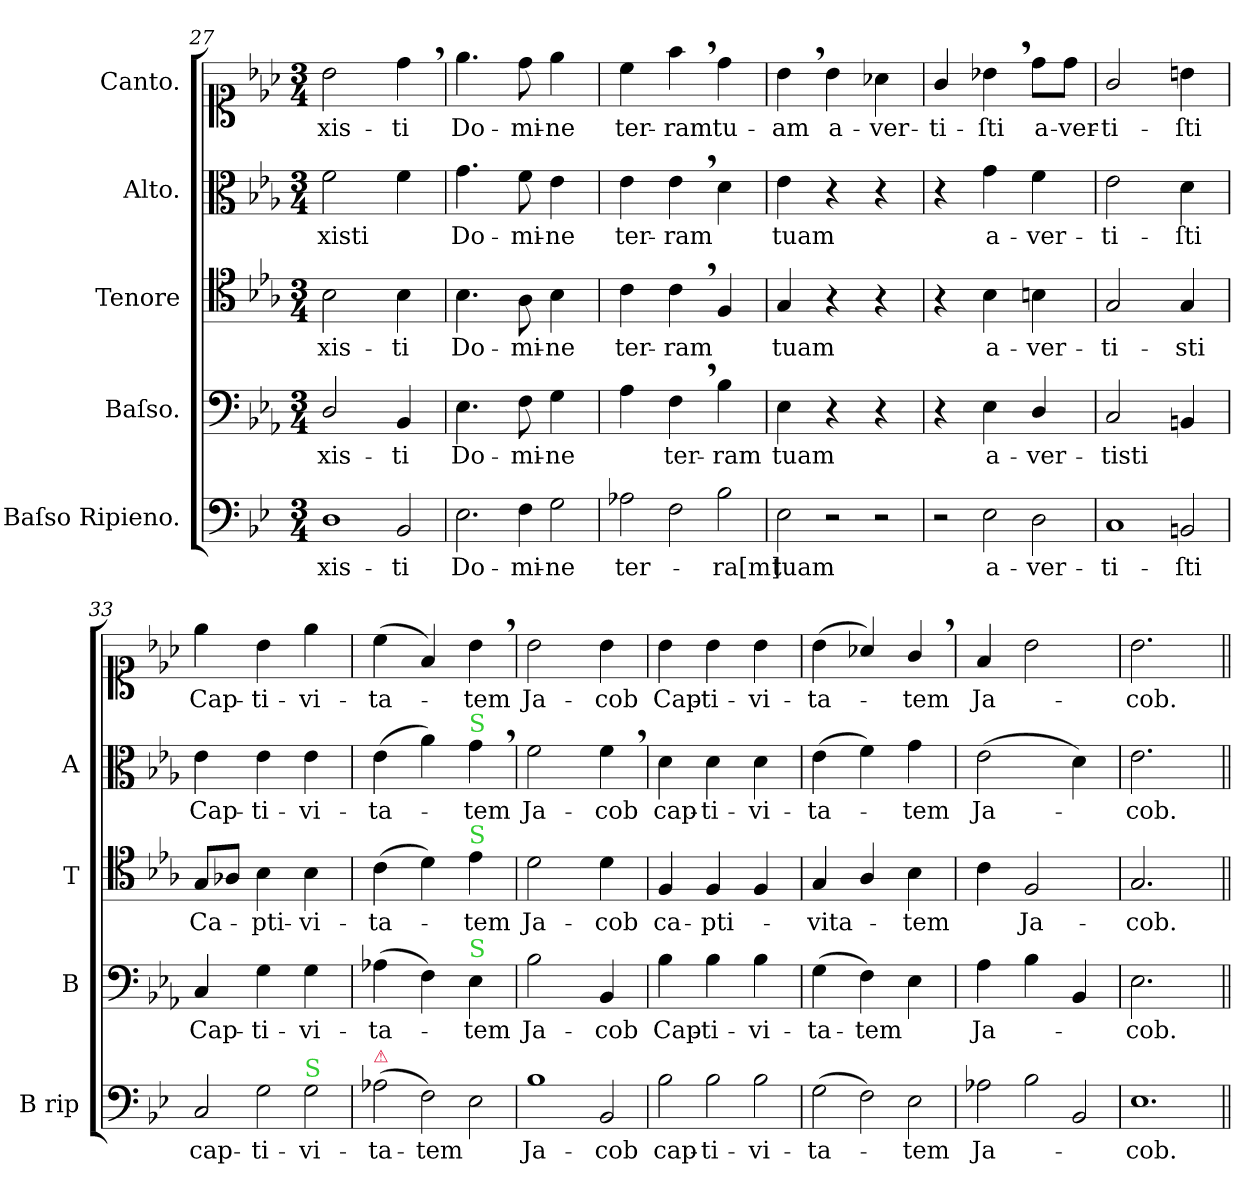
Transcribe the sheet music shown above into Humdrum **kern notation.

**kern	**text	**kern	**text	**kern	**text	**kern	**text	**kern	**text
*part5	*part5	*part4	*part4	*part3	*part3	*part2	*part2	*part1	*part1
*staff5	*staff5	*staff4	*staff4	*staff3	*staff3	*staff2	*staff2	*staff1	*staff1
*I"Baſso Ripieno.	*	*I"Baſso.	*	*I"Tenore	*	*I"Alto.	*	*I"Canto.	*
*I'B rip	*	*I'B	*	*I'T	*	*I'A	*	*	*
*clefF4	*	*clefF4	*	*clefC4	*	*clefC3	*	*clefC1	*
*k[b-e-]	*	*k[b-e-a-]	*	*k[b-e-a-]	*	*k[b-e-a-]	*	*k[b-e-a-]	*
*	*	*E-:	*	*E-:	*	*E-:	*	*E-:	*
*M3/4	*	*M3/4	*	*M3/4	*	*M3/4	*	*M3/4	*
=27	=27	=27	=27	=27	=27	=27	=27	=27	=27
!LO:N:vis=1	!	!	!	!	!	!	!	!	!
2D\	-xis-	2D/	-xis-	2B-\	-xis-	2f\	-xisti	2b-\	-xis-
!LO:N:vis=2	!	!	!	!	!	!	!	!	!
4BB-/	-ti	4BB-/	-ti	4B-\	-ti	4f\	.	4dd,\	-ti
=28	=28	=28	=28	=28	=28	=28	=28	=28	=28
!LO:N:vis=2.	!	!	!	!	!	!	!	!	!
4.E-\	Do-	4.E-\	Do-	4.B-\	Do-	4.g\	Do-	4.ee-\	Do-
!LO:N:vis=4	!	!	!	!	!	!	!	!	!
8F\	-mi-	8F\	-mi-	8A-\	-mi-	8f\	-mi-	8dd\	-mi-
!LO:N:vis=2	!	!	!	!	!	!	!	!	!
4G\	-ne	4G\	-ne	4B-\	-ne	4e-\	-ne	4ee-\	-ne
=29	=29	=29	=29	=29	=29	=29	=29	=29	=29
!LO:N:vis=2	!	!	!	!	!	!	!	!	!
4A-X\	ter-	4A-\	.	4c\	ter-	4e-\	ter-	4cc\	ter-
!LO:N:vis=2	!	!	!	!	!	!	!	!	!
4F\	.	4F,\	ter-	4c,\	-ram	4e-,\	-ram	4ff,\	-ram
!LO:N:vis=2	!	!	!	!	!	!	!	!	!
4B-\	-ra[m]	4B-\	-ram	4F/	.	4d\	.	4dd\	tu-
=30	=30	=30	=30	=30	=30	=30	=30	=30	=30
!LO:N:vis=2	!	!	!	!	!	!	!	!	!
4E-\	-tuam	4E-\	tuam	4G/	-tuam	4e-\	-tuam	4b-,\	-am
!LO:N:vis=2	!	!	!	!	!	!	!	!	!
4r	.	4r	.	4r	.	4r	.	4b-\	a-
!LO:N:vis=2	!	!	!	!	!	!	!	!	!
4r	.	4r	.	4r	.	4r	.	4a-X\	-ver-
=31	=31	=31	=31	=31	=31	=31	=31	=31	=31
!LO:N:vis=2	!	!	!	!	!	!	!	!	!
4r	.	4r	.	4r	.	4r	.	4g/	-ti-
!LO:N:vis=2	!	!	!	!	!	!	!	!	!
4E-\	a-	4E-\	a-	4B-\	a-	4g\	a-	4b-X,\	-ſti
!LO:N:vis=2	!	!	!	!	!	!	!	!	!LO:LY:i
4D\	-ver-	4D/	-ver-	4Bn\	-ver-	4f\	-ver-	8dd\L	a-
!	!	!	!	!	!	!	!	!	!LO:LY:i
.	.	.	.	.	.	.	.	8dd\J	-ver-
=32	=32	=32	=32	=32	=32	=32	=32	=32	=32
!LO:N:vis=1	!	!	!	!	!	!	!	!	!LO:LY:i
2C/	-ti-	2C/	-tisti	2G/	-ti-	2e-\	-ti-	2g/	-ti-
!LO:N:vis=2	!	!	!	!	!	!	!	!	!LO:LY:i
4BBn/	-ſti	4BBn/	.	4G/	-sti	4d\	-ſti	4bn\	-ſti
=33	=33	=33	=33	=33	=33	=33	=33	=33	=33
!LO:N:vis=2	!	!	!	!	!	!	!	!	!
4C/	cap-	4C/	Cap-	8G/L	Ca-	4e-\	Cap-	4ee-\	Cap-
.	.	.	.	8A-X/J	.	.	.	.	.
!LO:N:vis=2	!	!	!	!	!	!	!	!	!
4G\	-ti-	4G\	-ti-	4B-\	-pti-	4e-\	-ti-	4b-\	-ti-
!LO:TX:a:color=limegreen:t=S	!	!	!	!	!	!	!	!	!
!LO:N:vis=2	!	!	!	!	!	!	!	!	!
4G\	-vi-	4G\	-vi-	4B-\	-vi-	4e-\	-vi-	4ee-\	-vi-
=34	=34	=34	=34	=34	=34	=34	=34	=34	=34
!LO:TX:a:color=crimson:t=⚠	!	!	!	!	!	!	!	!	!
!LO:N:vis=2	!	!	!	!	!	!	!	!	!
(>4A-X\	-ta-	(>4A-X\	-ta-	(>4c\	-ta-	(>4e-\	-ta-	(<4cc\	-ta-
!LO:N:vis=2	!	!	!	!	!	!	!	!	!
4F\)	-tem	4F\)	.	4d\)	.	4a-\)	.	4f/)	.
!	!	!	!	!	!	!LO:TX:a:color=limegreen:t=S	!	!	!
!	!	!	!	!LO:TX:a:color=limegreen:t=S	!	!	!	!	!
!	!	!LO:TX:a:color=limegreen:t=S	!	!	!	!	!	!	!
!LO:N:vis=2	!	!	!	!	!	!	!	!	!
4E-\	.	4E-\	-tem	4e-\	-tem	4g,\	-tem	4b-,\	-tem
=35	=35	=35	=35	=35	=35	=35	=35	=35	=35
!LO:N:vis=1	!	!	!	!	!	!	!	!	!
2B-\	Ja-	2B-\	Ja-	2d\	Ja-	2f\	Ja-	2b-\	Ja-
!LO:N:vis=2	!	!	!	!	!	!	!	!	!
4BB-/	-cob	4BB-/	-cob	4d\	-cob	4f,\	-cob	4b-\	-cob
=36	=36	=36	=36	=36	=36	=36	=36	=36	=36
!LO:N:vis=2	!	!	!	!	!	!	!	!	!
4B-\	cap-	4B-\	Cap-	4F/	ca-	4d\	cap-	4b-\	Cap-
!LO:N:vis=2	!	!	!	!	!	!	!	!	!
4B-\	-ti-	4B-\	-ti-	4F/	-pti-	4d\	-ti-	4b-\	-ti-
!LO:N:vis=2	!	!	!	!	!	!	!	!	!
4B-\	-vi-	4B-\	-vi-	4F/	.	4d\	-vi-	4b-\	-vi-
=37	=37	=37	=37	=37	=37	=37	=37	=37	=37
!LO:N:vis=2	!	!	!	!	!	!	!	!	!
(>4G\	-ta-	(>4G\	-ta-	4G/	-vita-	(>4e-\	-ta-	(<4b-\	-ta-
!LO:N:vis=2	!	!	!	!	!	!	!	!	!
4F\)	.	4F\)	-tem	4A-/	.	4f\)	.	4a-X/)	.
!LO:N:vis=2	!	!	!	!	!	!	!	!	!
4E-\	-tem	4E-\	.	4B-\	-tem	4g\	-tem	4g,/	-tem
=38	=38	=38	=38	=38	=38	=38	=38	=38	=38
!LO:N:vis=2	!	!	!	!	!	!	!	!	!
4A-X\	Ja-	4A-\	Ja-	4c\	.	(>2e-\	Ja-	4f/	Ja-
!LO:N:vis=2	!	!	!	!	!	!	!	!	!
4B-\	.	4B-\	.	2F/	Ja-	.	.	2b-\	.
!LO:N:vis=2	!	!	!	!	!	!	!	!	!
4BB-/	.	4BB-/	.	.	.	4d\)	.	.	.
=39	=39	=39	=39	=39	=39	=39	=39	=39	=39
!LO:N:vis=1.	!	!	!	!	!	!	!	!	!
2.E-\	-cob.	2.E-\	-cob.	2.G/	-cob.	2.e-\	-cob.	2.b-\	-cob.
=||	=||	=||	=||	=||	=||	=||	=||	=||	=||
*-	*-	*-	*-	*-	*-	*-	*-	*-	*-
